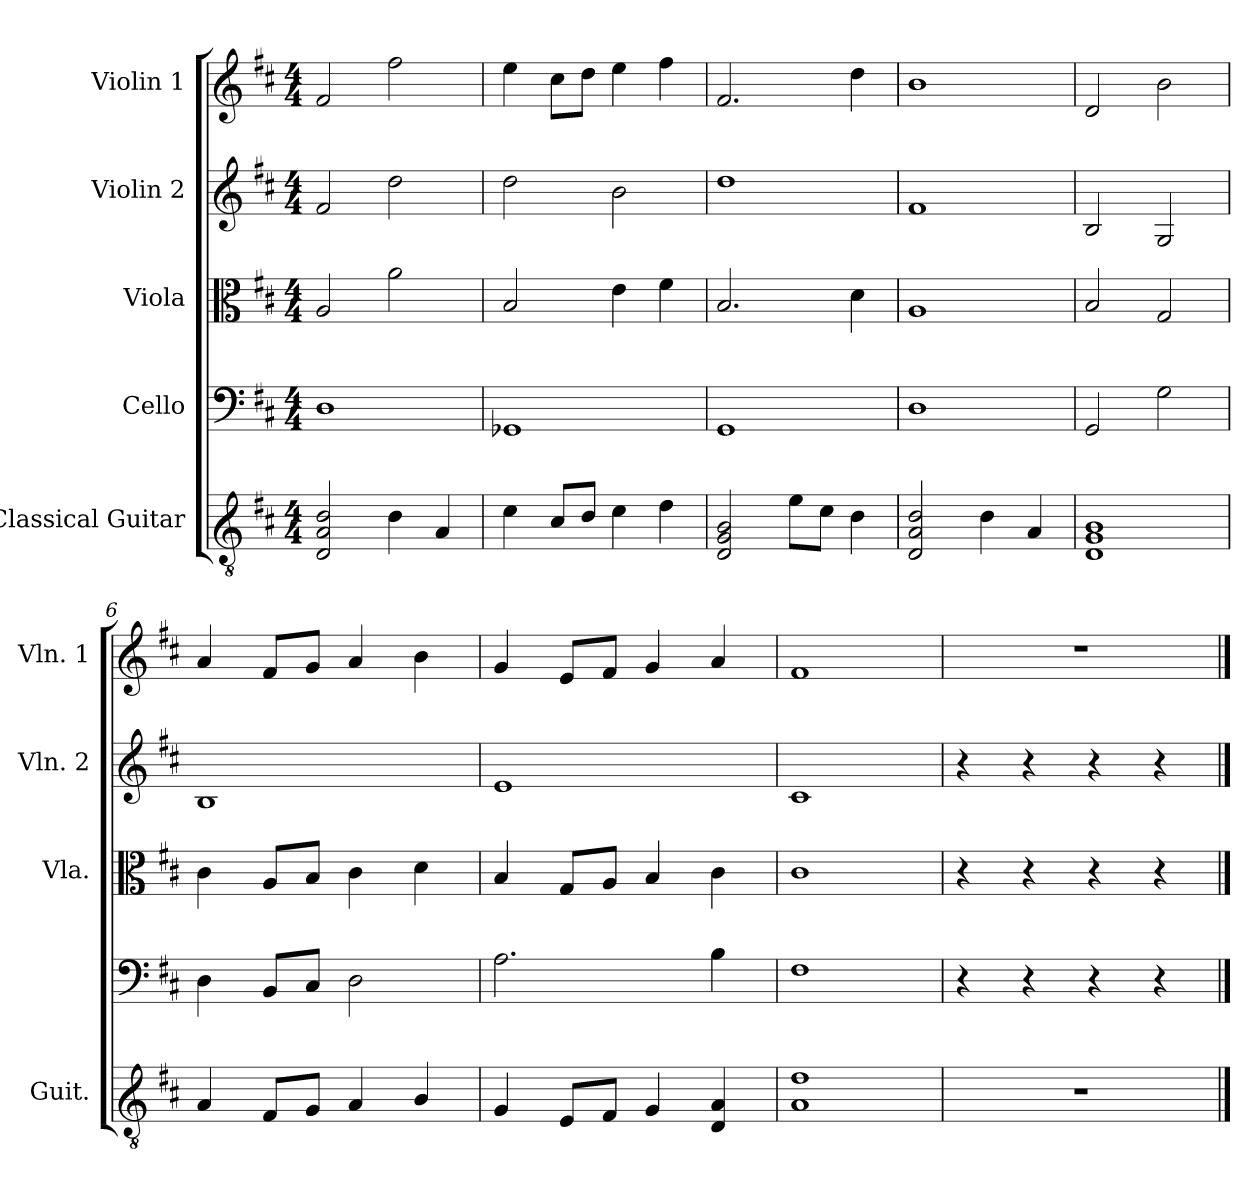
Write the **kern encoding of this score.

**kern	**kern	**kern	**kern	**kern
*part5	*part4	*part3	*part2	*part1
*staff5	*staff4	*staff3	*staff2	*staff1
*I"Classical Guitar	*I"Cello	*I"Viola	*I"Violin 2	*I"Violin 1
*I'Guit.	*	*I'Vla.	*I'Vln. 2	*I'Vln. 1
*stria6	*stria5	*stria5	*stria5	*stria5
*clefGv2	*clefF4	*clefC3	*clefG2	*clefG2
*k[f#c#]	*k[f#c#]	*k[f#c#]	*k[f#c#]	*k[f#c#]
*M4/4	*M4/4	*M4/4	*M4/4	*M4/4
*MM80	*MM80	*MM80	*MM80	*MM80
=1	=1	=1	=1	=1
2A 2d 2D	1D	2A	2f#	2f#
4d	.	2a	2dd	2ff#
4A	.	.	.	.
=2	=2	=2	=2	=2
4e	1GG-X	2B	2dd	4ee
8c#L	.	.	.	8cc#L
8dJ	.	.	.	8ddJ
4e	.	4e	2b	4ee
4f#	.	4f#	.	4ff#
=3	=3	=3	=3	=3
2B 2G 2D	1GG	2.B	1dd	2.f#
8gL	.	.	.	.
8eJ	.	.	.	.
4d	.	4d	.	4dd
=4	=4	=4	=4	=4
2A 2d 2D	1D	1A	1f#	1b
4d	.	.	.	.
4A	.	.	.	.
=5	=5	=5	=5	=5
1B 1G 1D	2GG	2B	2B	2d
.	2G	2G	2G	2b
=6	=6	=6	=6	=6
4A	4D	4c#	1B	4a
8F#L	8BBL	8AL	.	8f#L
8GJ	8C#J	8BJ	.	8gJ
4A	2D	4c#	.	4a
4B	.	4d	.	4b
=7	=7	=7	=7	=7
4G	2.A	4B	1e	4g
8EL	.	8GL	.	8eL
8F#J	.	8AJ	.	8f#J
4G	.	4B	.	4g
4A 4D	4B	4c#	.	4a
=8	=8	=8	=8	=8
1f# 1A	1F#	1c#	1c#	1f#
=9	=9	=9	=9	=9
1r	4r	4r	4r	1r
.	4r	4r	4r	.
.	4r	4r	4r	.
.	4r	4r	4r	.
==	==	==	==	==
*-	*-	*-	*-	*-
